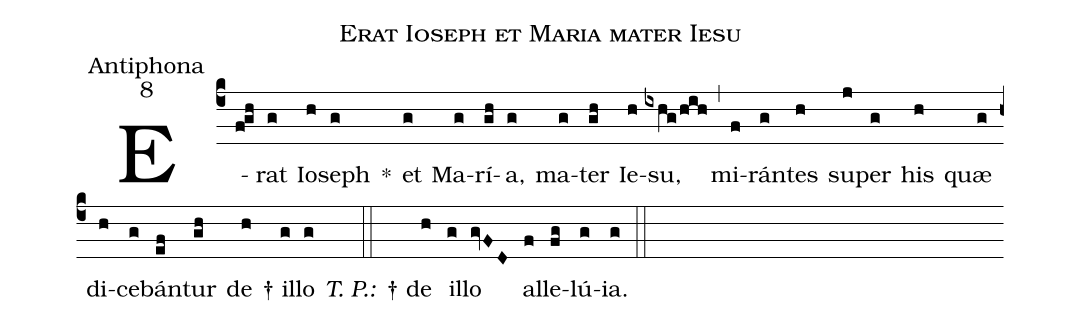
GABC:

name:Erat Ioseph et Maria mater Iesu;
office-part:Antiphona;
mode:8;
%%
(c4)E(fgh)rat(g) Io(h)seph(g) *() et(g) Ma(g)rí(gh)a,(g) ma(g)ter(gh) Ie(h)su,(ixhg/hih) (,) mi(f)rán(g)tes(h) su(j)per(g) his(h) quæ(g) di(h)ce(g)bán(ef)tur(gh) de(h) † il(g)lo(g) <i>T. P.:</i>(::) † de(h) il(g)lo(gvFD) al(f)le(fg)lú(g)ia.(g) (::)
